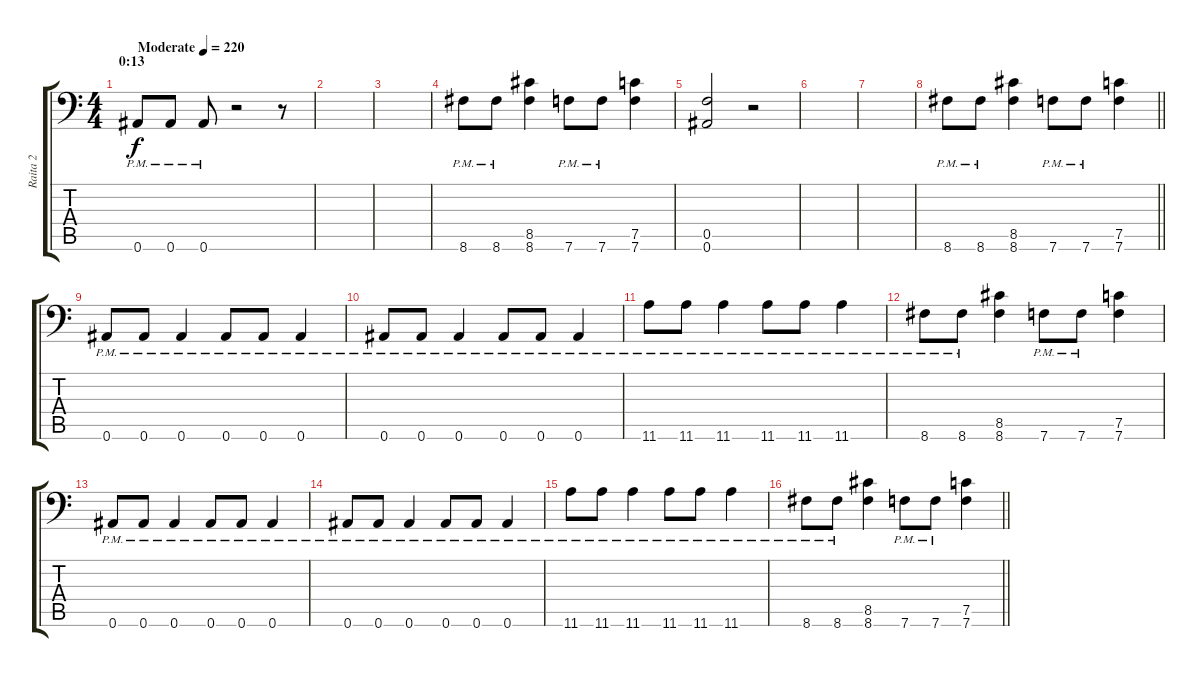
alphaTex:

\track ("Raita 2" "Raita 2") {instrument distortionguitar}
\staff {score tabs}
\tuning (C4 G3 Eb3 Bb2 F2 Bb1) {hide}
\ts (4 4)
\section ("" "0:13")
\tempo (220 "Moderate")
\clef f4
\ks c
0.6{pm}.8{dy f instrument distortionguitar} 0.6{pm}.8 0.6{pm}.8 r.2 r.8 |
|
|
8.6{pm}.8 8.6{pm}.8 (8.5 8.6).4 7.6{pm}.8 7.6{pm}.8 (7.5 7.6).4 |
(0.5 0.6).2 r.2 |
|
|
\barLineRight lightlight
8.6{pm}.8 8.6{pm}.8 (8.5 8.6).4 7.6{pm}.8 7.6{pm}.8 (7.5 7.6).4 |
\section ("" "")
0.6{pm}.8 0.6{pm}.8 0.6{pm}.4 0.6{pm}.8 0.6{pm}.8 0.6{pm}.4 |
0.6{pm}.8 0.6{pm}.8 0.6{pm}.4 0.6{pm}.8 0.6{pm}.8 0.6{pm}.4 |
11.6{pm}.8 11.6{pm}.8 11.6{pm}.4 11.6{pm}.8 11.6{pm}.8 11.6{pm}.4 |
8.6{pm}.8 8.6{pm}.8 (8.5 8.6).4 7.6{pm}.8 7.6{pm}.8 (7.5 7.6).4 |
0.6{pm}.8 0.6{pm}.8 0.6{pm}.4 0.6{pm}.8 0.6{pm}.8 0.6{pm}.4 |
0.6{pm}.8 0.6{pm}.8 0.6{pm}.4 0.6{pm}.8 0.6{pm}.8 0.6{pm}.4 |
11.6{pm}.8 11.6{pm}.8 11.6{pm}.4 11.6{pm}.8 11.6{pm}.8 11.6{pm}.4 |
\barLineRight lightlight
8.6{pm}.8 8.6{pm}.8 (8.5 8.6).4 7.6{pm}.8 7.6{pm}.8 (7.5 7.6).4
